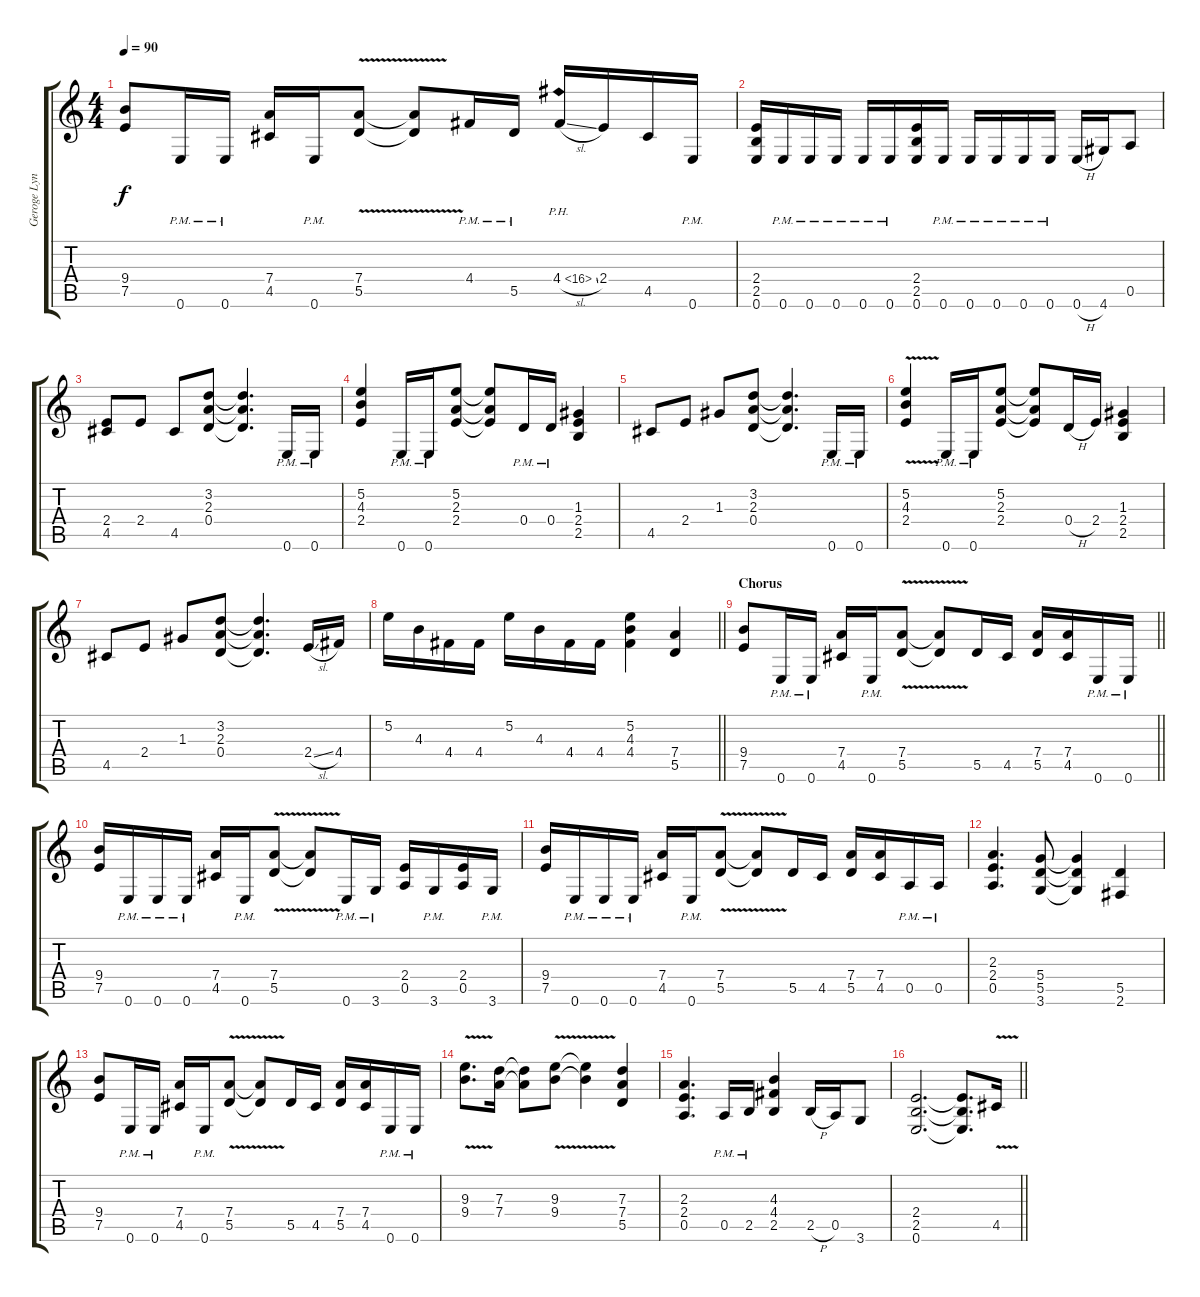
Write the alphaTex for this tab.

\track ("Geroge Lynch Rhythym" "Geroge Lyn") {instrument distortionguitar}
\staff {score tabs}
\tuning (E4 B3 G3 D3 A2 E2) {hide}
\ts (4 4)
\tempo 90
\clef g2
\ks c
(9.4 7.5).8{dy f} 0.6{pm}.16 0.6{pm}.16 (7.4 4.5).16 0.6{pm}.16 (7.4{v} 5.5{v}).8 (7.4{t} 5.5{t}).8 4.4{pm}.16 5.5{pm}.16 4.4{ph 12 sl}.16 2.4.16 4.5.16 0.6{pm}.16 |
(2.4 2.5 0.6).16 0.6{pm}.16 0.6{pm}.16 0.6{pm}.16 0.6{pm}.16 0.6{pm}.16 (2.4 2.5 0.6).16 0.6{pm}.16 0.6{pm}.16 0.6{pm}.16 0.6{pm}.16 0.6{pm}.16 0.6{h}.16 4.6.16 0.5.8 |
(2.4 4.5).8 2.4.8 4.5.8 (3.2 2.3 0.4).8 (3.2{t} 2.3{t} 0.4{t}).4{d} 0.6{pm}.16 0.6{pm}.16 |
(5.2 4.3 2.4).4 0.6{pm}.16 0.6{pm}.16 (5.2 2.3 2.4).8 (5.2{t} 2.3{t} 2.4{t}).8 0.4{pm}.16 0.4{pm}.16 (1.3 2.4 2.5).4 |
4.5.8 2.4.8 1.3.8 (3.2 2.3 0.4).8 (3.2{t} 2.3{t} 0.4{t}).4{d} 0.6{pm}.16 0.6{pm}.16 |
(5.2{v} 4.3{v} 2.4{v}).4 0.6{pm}.16 0.6{pm}.16 (5.2 2.3 2.4).8 (5.2{t} 2.3{t} 2.4{t}).8 0.4{h}.16 2.4.16 (1.3 2.4 2.5).4 |
4.5.8 2.4.8 1.3.8 (3.2 2.3 0.4).8 (3.2{t} 2.3{t} 0.4{t}).4{d} 2.4{sl}.16 4.4.16 |
\barLineRight lightlight
5.2.16 4.3.16 4.4.16 4.4.16 5.2.16 4.3.16 4.4.16 4.4.16 (5.2 4.3 4.4).4 (7.4 5.5).4 |
\section ("" "Chorus")
\barLineRight lightlight
(9.4 7.5).8 0.6{pm}.16 0.6{pm}.16 (7.4 4.5).16 0.6{pm}.16 (7.4{v} 5.5{v}).8 (7.4{t} 5.5{t}).8 5.5.16 4.5.16 (7.4 5.5).16 (7.4 4.5).16 0.6{pm}.16 0.6{pm}.16 |
(9.4 7.5).16 0.6{pm}.16 0.6{pm}.16 0.6{pm}.16 (7.4 4.5).16 0.6{pm}.16 (7.4{v} 5.5{v}).8 (7.4{t} 5.5{t}).8 0.6{pm}.16 3.6{pm}.16 (2.4 0.5).16 3.6{pm}.16 (2.4 0.5).16 3.6{pm}.16 |
(9.4 7.5).16 0.6{pm}.16 0.6{pm}.16 0.6{pm}.16 (7.4 4.5).16 0.6{pm}.16 (7.4{v} 5.5{v}).8 (7.4{t} 5.5{t}).8 5.5.16 4.5.16 (7.4 5.5).16 (7.4 4.5).16 0.5{pm}.16 0.5{pm}.16 |
(2.3 2.4 0.5).4{d} (5.4 5.5 3.6).8 (5.4{t} 5.5{t} 3.6{t}).4 (5.5 2.6).4 |
(9.4 7.5).8 0.6{pm}.16 0.6{pm}.16 (7.4 4.5).16 0.6{pm}.16 (7.4{v} 5.5{v}).8 (7.4{t} 5.5{t}).8 5.5.16 4.5.16 (7.4 5.5).16 (7.4 4.5).16 0.6{pm}.16 0.6{pm}.16 |
(9.3{v} 9.4{v}).8{d} (7.3 7.4).16 (7.3{t} 7.4{t}).8 (9.3{v} 9.4{v}).8 (9.3{t} 9.4{t}).4 (7.3 7.4 5.5).4 |
(2.3 2.4 0.5).4{d} 0.5{pm}.16 2.5{pm}.16 (4.3 4.4 2.5).4 2.5{h}.16 0.5.16 3.6.8 |
\barLineRight lightlight
(2.4 2.5 0.6).2{d} (2.4{t} 2.5{t} 0.6{t}).8{d} 4.5{v}.16
